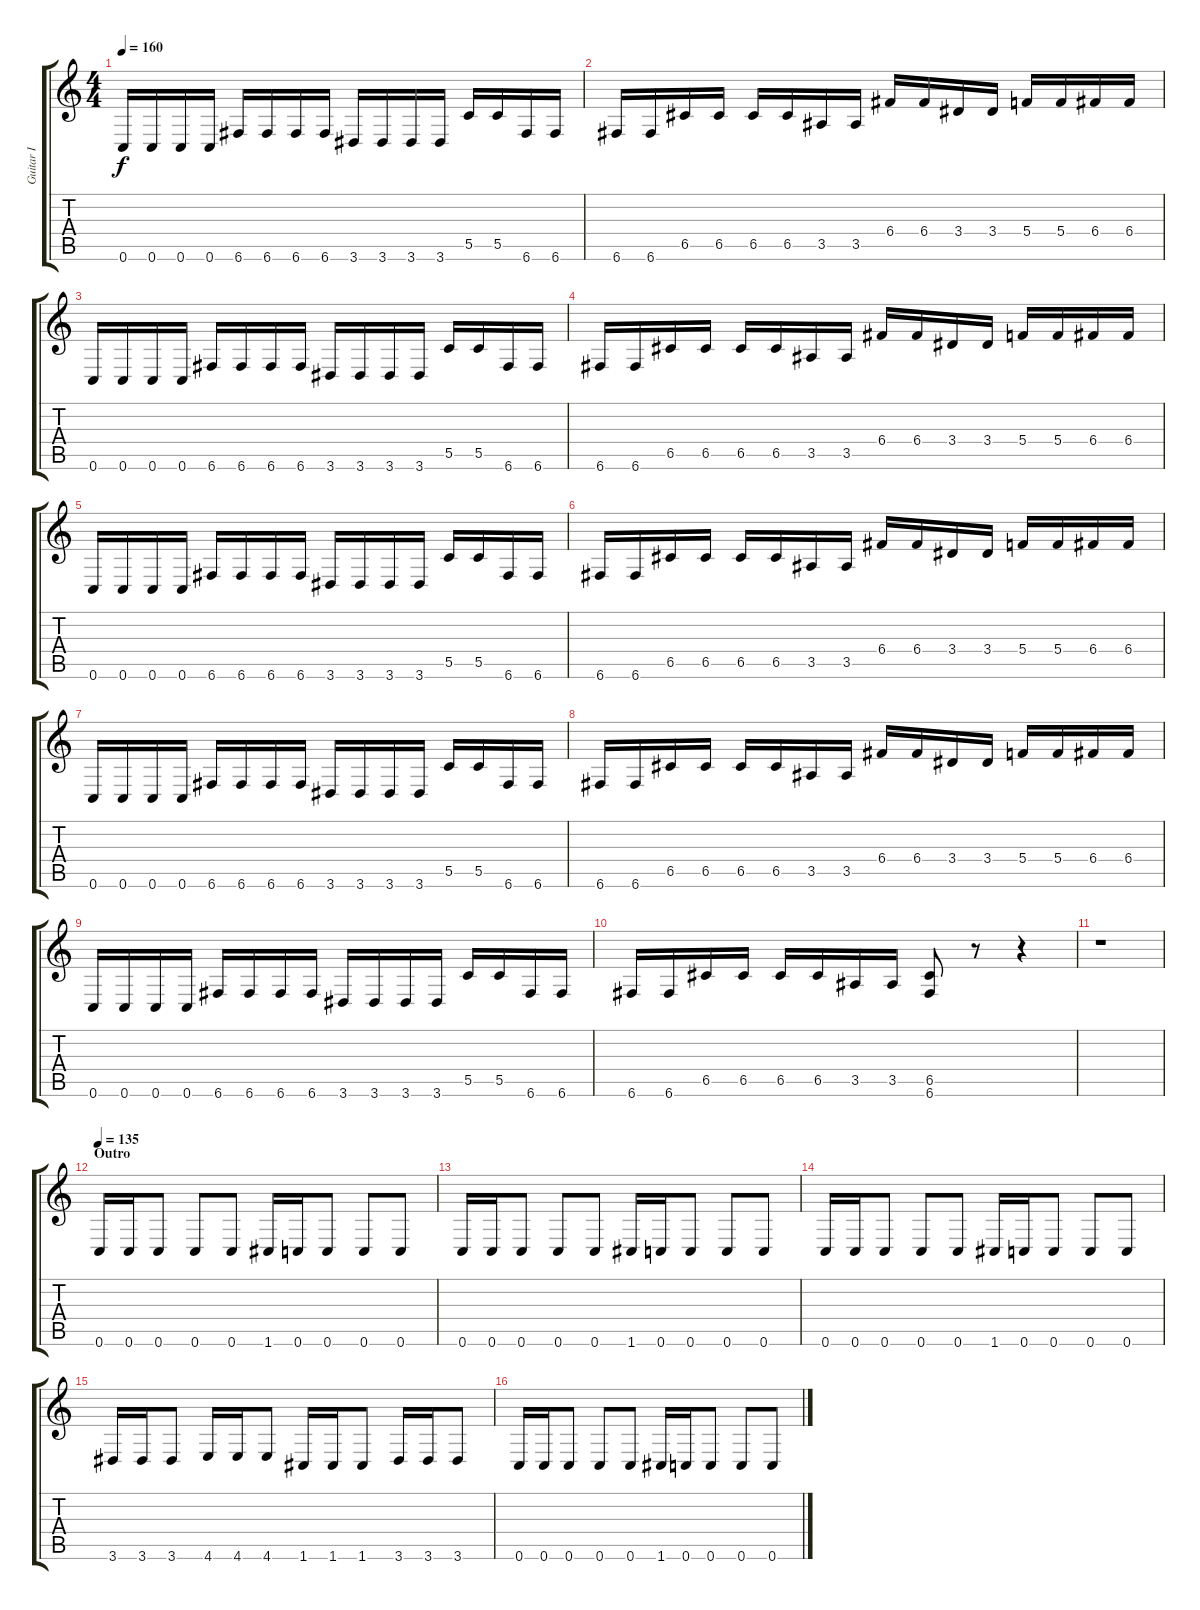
\track ("Guitar I" "Guitar I") {instrument distortionguitar}
\staff {score tabs}
\tuning (D4 A3 F3 C3 G2 C2) {hide}
\ts (4 4)
\tempo 160
\clef g2
\ks c
0.6.16{dy f} 0.6.16 0.6.16 0.6.16 6.6.16 6.6.16 6.6.16 6.6.16 3.6.16 3.6.16 3.6.16 3.6.16 5.5.16 5.5.16 6.6.16 6.6.16 |
6.6.16 6.6.16 6.5.16 6.5.16 6.5.16 6.5.16 3.5.16 3.5.16 6.4.16 6.4.16 3.4.16 3.4.16 5.4.16 5.4.16 6.4.16 6.4.16 |
0.6.16 0.6.16 0.6.16 0.6.16 6.6.16 6.6.16 6.6.16 6.6.16 3.6.16 3.6.16 3.6.16 3.6.16 5.5.16 5.5.16 6.6.16 6.6.16 |
6.6.16 6.6.16 6.5.16 6.5.16 6.5.16 6.5.16 3.5.16 3.5.16 6.4.16 6.4.16 3.4.16 3.4.16 5.4.16 5.4.16 6.4.16 6.4.16 |
0.6.16 0.6.16 0.6.16 0.6.16 6.6.16 6.6.16 6.6.16 6.6.16 3.6.16 3.6.16 3.6.16 3.6.16 5.5.16 5.5.16 6.6.16 6.6.16 |
6.6.16 6.6.16 6.5.16 6.5.16 6.5.16 6.5.16 3.5.16 3.5.16 6.4.16 6.4.16 3.4.16 3.4.16 5.4.16 5.4.16 6.4.16 6.4.16 |
0.6.16 0.6.16 0.6.16 0.6.16 6.6.16 6.6.16 6.6.16 6.6.16 3.6.16 3.6.16 3.6.16 3.6.16 5.5.16 5.5.16 6.6.16 6.6.16 |
6.6.16 6.6.16 6.5.16 6.5.16 6.5.16 6.5.16 3.5.16 3.5.16 6.4.16 6.4.16 3.4.16 3.4.16 5.4.16 5.4.16 6.4.16 6.4.16 |
0.6.16 0.6.16 0.6.16 0.6.16 6.6.16 6.6.16 6.6.16 6.6.16 3.6.16 3.6.16 3.6.16 3.6.16 5.5.16 5.5.16 6.6.16 6.6.16 |
6.6.16 6.6.16 6.5.16 6.5.16 6.5.16 6.5.16 3.5.16 3.5.16 (6.5 6.6).8 r.8 r.4 |
r.1 |
\section ("" "Outro")
\tempo 135
0.6.16 0.6.16 0.6.8 0.6.8 0.6.8 1.6.16 0.6.16 0.6.8 0.6.8 0.6.8 |
0.6.16 0.6.16 0.6.8 0.6.8 0.6.8 1.6.16 0.6.16 0.6.8 0.6.8 0.6.8 |
0.6.16 0.6.16 0.6.8 0.6.8 0.6.8 1.6.16 0.6.16 0.6.8 0.6.8 0.6.8 |
3.6.16 3.6.16 3.6.8 4.6.16 4.6.16 4.6.8 1.6.16 1.6.16 1.6.8 3.6.16 3.6.16 3.6.8 |
0.6.16 0.6.16 0.6.8 0.6.8 0.6.8 1.6.16 0.6.16 0.6.8 0.6.8 0.6.8
